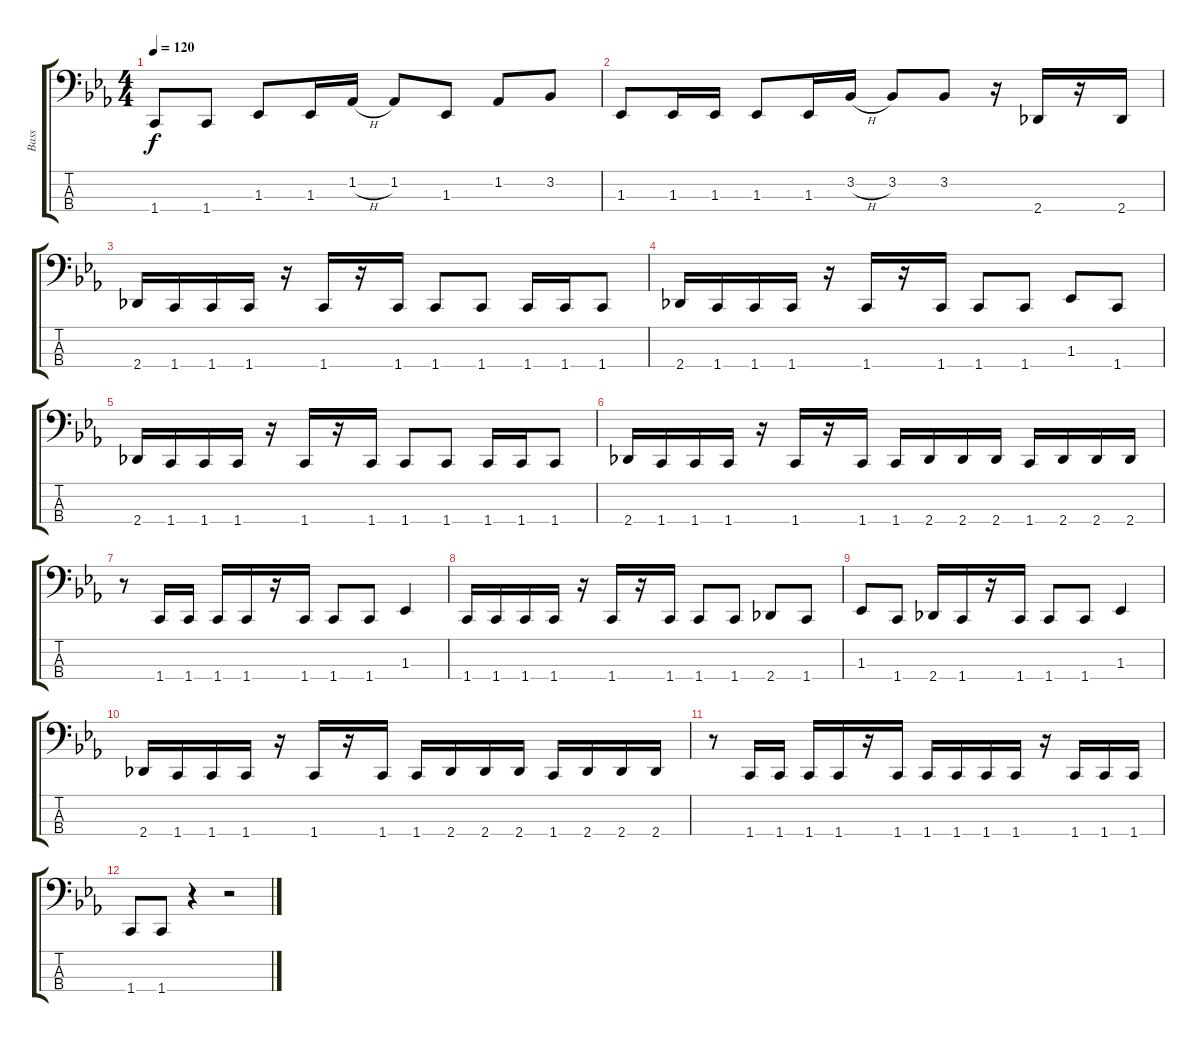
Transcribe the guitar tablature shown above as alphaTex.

\track ("Bass" "Bass") {instrument electricbasspick}
\staff {score tabs}
\tuning (C2 G1 D1 B0) {hide}
\ts (4 4)
\tempo 120
\clef f4
\ks eb
1.4.8{dy f} 1.4.8 1.3.8 1.3.16 1.2{h}.16 1.2.8 1.3.8 1.2.8 3.2.8 |
1.3.8 1.3.16 1.3.16 1.3.8 1.3.16 3.2{h}.16 3.2.8 3.2.8 r.16 2.4.16 r.16 2.4.16 |
2.4.16 1.4.16 1.4.16 1.4.16 r.16 1.4.16 r.16 1.4.16 1.4.8 1.4.8 1.4.16 1.4.16 1.4.8 |
2.4.16 1.4.16 1.4.16 1.4.16 r.16 1.4.16 r.16 1.4.16 1.4.8 1.4.8 1.3.8 1.4.8 |
2.4.16 1.4.16 1.4.16 1.4.16 r.16 1.4.16 r.16 1.4.16 1.4.8 1.4.8 1.4.16 1.4.16 1.4.8 |
2.4.16 1.4.16 1.4.16 1.4.16 r.16 1.4.16 r.16 1.4.16 1.4.16 2.4.16 2.4.16 2.4.16 1.4.16 2.4.16 2.4.16 2.4.16 |
r.8 1.4.16 1.4.16 1.4.16 1.4.16 r.16 1.4.16 1.4.8 1.4.8 1.3.4 |
1.4.16 1.4.16 1.4.16 1.4.16 r.16 1.4.16 r.16 1.4.16 1.4.8 1.4.8 2.4.8 1.4.8 |
1.3.8 1.4.8 2.4.16 1.4.16 r.16 1.4.16 1.4.8 1.4.8 1.3.4 |
2.4.16 1.4.16 1.4.16 1.4.16 r.16 1.4.16 r.16 1.4.16 1.4.16 2.4.16 2.4.16 2.4.16 1.4.16 2.4.16 2.4.16 2.4.16 |
r.8 1.4.16 1.4.16 1.4.16 1.4.16 r.16 1.4.16 1.4.16 1.4.16 1.4.16 1.4.16 r.16 1.4.16 1.4.16 1.4.16 |
1.4.8 1.4.8 r.4 r.2
